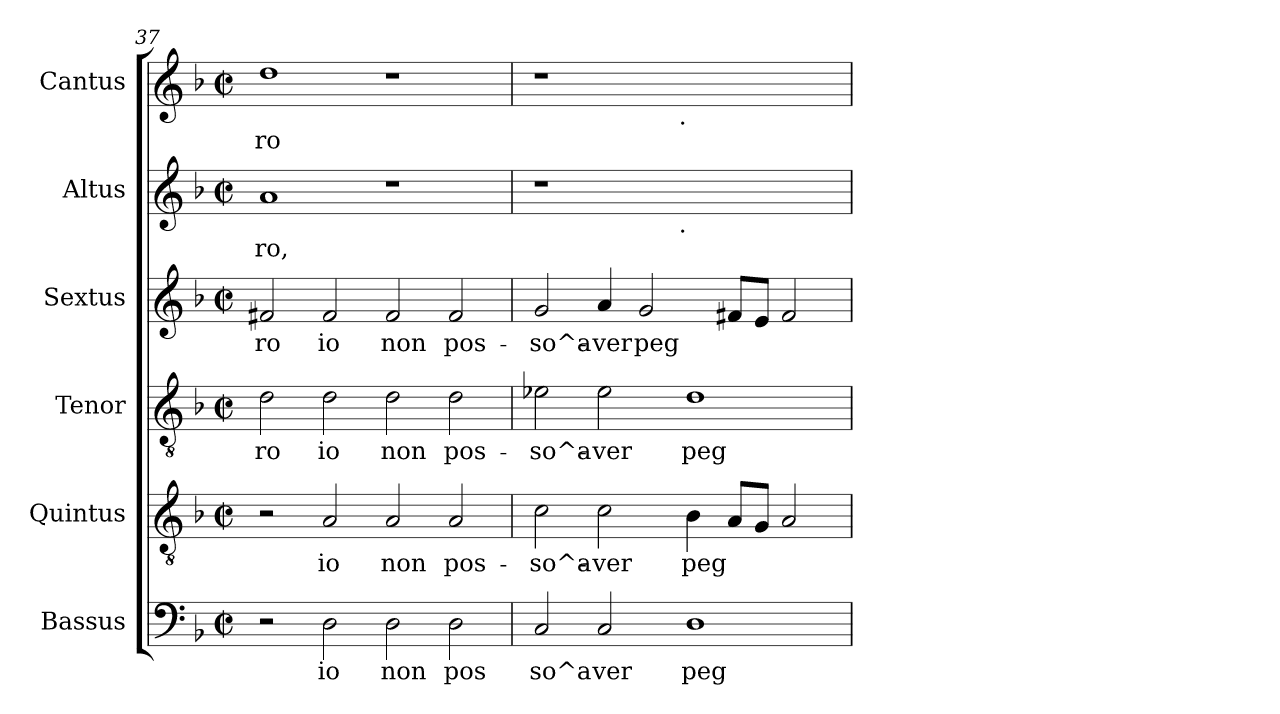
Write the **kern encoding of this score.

**kern	**text	**kern	**text	**kern	**text	**kern	**text	**kern	**text	**kern	**text
*part6	*part6	*part5	*part5	*part4	*part4	*part3	*part3	*part2	*part2	*part1	*part1
*staff6	*staff6	*staff5	*staff5	*staff4	*staff4	*staff3	*staff3	*staff2	*staff2	*staff1	*staff1
*I"Bassus	*	*I"Quintus	*	*I"Tenor	*	*I"Sextus	*	*I"Altus	*	*I"Cantus	*
*clefF4	*	*clefGv2	*	*clefGv2	*	*clefG2	*	*clefG2	*	*clefG2	*
*k[b-]	*	*k[b-]	*	*k[b-]	*	*k[b-]	*	*k[b-]	*	*k[b-]	*
*F:	*	*F:	*	*F:	*	*F:	*	*F:	*	*F:	*
*M2/2	*	*M2/2	*	*M2/2	*	*M2/2	*	*M2/2	*	*M2/2	*
*met(c|)	*	*met(c|)	*	*met(c|)	*	*met(c|)	*	*met(c|)	*	*met(c|)	*
=37	=37	=37	=37	=37	=37	=37	=37	=37	=37	=37	=37
!	!	!	!	!	!LO:LY:b:cj	!	!LO:LY:b:cj	!	!LO:LY:b:cj	!	!LO:LY:b:cj
2r	.	2r	.	2d\	-ro	2f#X/	-ro	1a	-ro,	1dd	-ro
!	!LO:LY:b:cj	!	!LO:LY:b:cj	!	!LO:LY:b:cj	!	!LO:LY:b:cj	!	!	!	!
2D\	io	2A/	io	2d\	io	2f#/	io	.	.	.	.
!	!LO:LY:b:cj	!	!LO:LY:b:cj	!	!LO:LY:b:cj	!	!LO:LY:b:cj	!	!	!	!
2D\	non	2A/	non	2d\	non	2f#/	non	1r	.	1r	.
!	!LO:LY:b:cj	!	!LO:LY:b:cj	!	!LO:LY:b:cj	!	!LO:LY:b:cj	!	!	!	!
2D\	pos	2A/	pos-	2d\	pos-	2f#/	pos-	.	.	.	.
=38	=38	=38	=38	=38	=38	=38	=38	=38	=38	=38	=38
!	!LO:LY:b:cj	!	!LO:LY:b:cj	!	!LO:LY:b:cj	!	!LO:LY:b:cj	!	!	!	!
*	*	*	*	*	*	*	*	*^	*	*^	*
2C/	so^a	2c\	-so^a-	2e-X\	-so^a-	2g/	-so^a-	1r	2ryy	.	1r	2ryy	.
!	!LO:LY:b:cj	!	!LO:LY:b:cj	!	!LO:LY:b:cj	!	!LO:LY:b:cj	!	!	!	!	!	!
2C/	ver	2c\	-ver	2e-\	-ver	4a/	-ver	.	4ryy	.	.	4ryy	.
!	!	!	!	!	!	!	!LO:LY:b:cj	!	!	!	!	!	!
.	.	.	.	.	.	2g/	peg-	.	8...ryy	.	.	8...ryy	.
!	!	!	!	!	!	!	!	!	!	!	!	!LO:TX:b:t=.	!
!	!	!	!	!	!	!	!	!	!LO:TX:b:t=.	!	!	!	!
.	.	.	.	.	.	.	.	.	1ryy	.	.	1ryy	.
!	!LO:LY:b:cj	!	!LO:LY:b:cj	!	!LO:LY:b:cj	!	!	!	!	!	!	!	!
1D	peg	4B-\	peg-	1d	peg-	.	.	1ryy	.	.	1ryy	.	.
!	!	!	!LO:LY:b:cj	!	!	!	!LO:LY:b:cj	!	!	!	!	!	!
.	.	8A/L	--	.	.	8f#/L	--	.	.	.	.	.	.
!	!	!	!LO:LY:b:cj	!	!	!	!LO:LY:b:cj	!	!	!	!	!	!
.	.	8G/J	--	.	.	8e/J	--	.	.	.	.	.	.
!	!	!	!LO:LY:b:cj	!	!	!	!LO:LY:b:cj	!	!	!	!	!	!
.	.	2A/	--	.	.	2f#/	--	.	.	.	.	.	.
.	.	.	.	.	.	.	.	.	64ryy	.	.	64ryy	.
*	*	*	*	*	*	*	*	*v	*v	*	*	*	*
*	*	*	*	*	*	*	*	*	*	*v	*v	*
=	=	=	=	=	=	=	=	=	=	=	=
*-	*-	*-	*-	*-	*-	*-	*-	*-	*-	*-	*-
